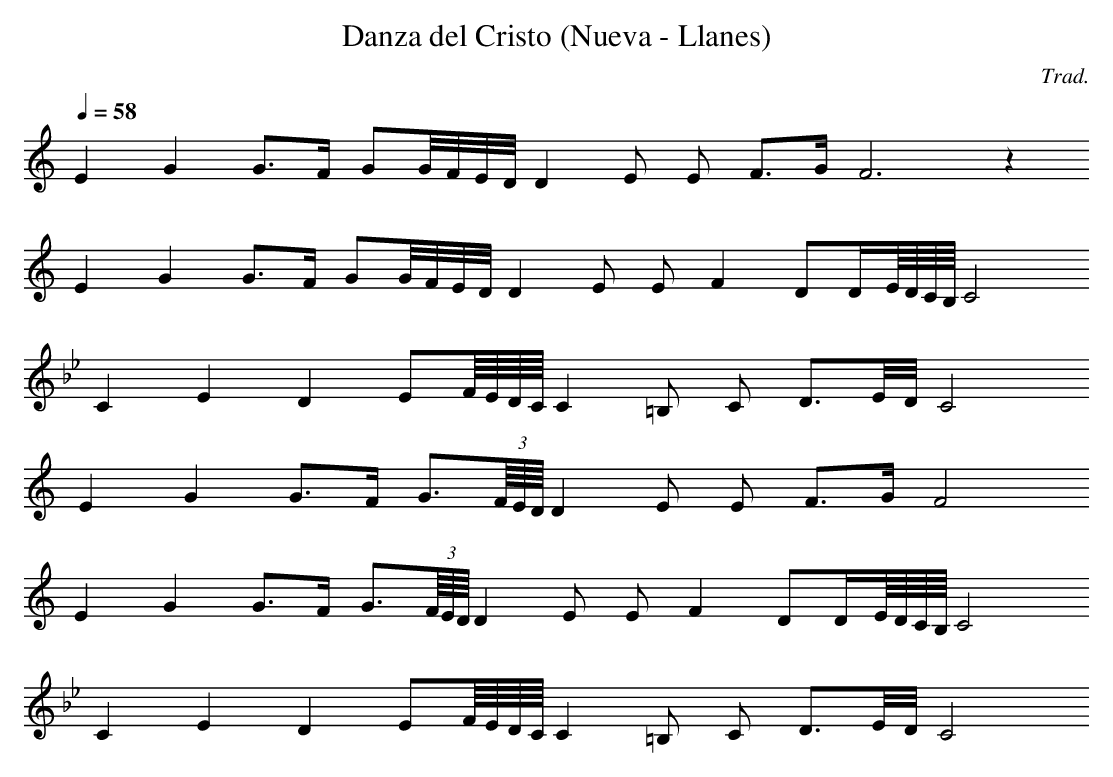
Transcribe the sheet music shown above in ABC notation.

X:1
T:Danza del Cristo (Nueva - Llanes)
C:Trad.
L:1/8
Q:1/4=58
K:C
E2 G2 G3/2F/ GG/4F/4E/4D/4D2 E E F3/2G/ F6 z2
E2 G2 G3/2F/ GG/4F/4E/4D/4D2 E E F2 DD/E/8D/8C/8B,/8C4
K:Bb
C2 E2 D2 EF/8E/8D/8C/8C2 =B, C D3/2E/4D/4 C4
K:C
E2 G2 G3/2F/ G3/2(3F/8E/8D/8D2 E E F3/2G/F4
E2 G2 G3/2F/ G3/2(3F/8E/8D/8D2 E E F2 DD/E/8D/8C/8B,/8C4
K:Bb
C2 E2 D2 EF/8E/8D/8C/8C2 =B, C D3/2E/4D/4 C4
